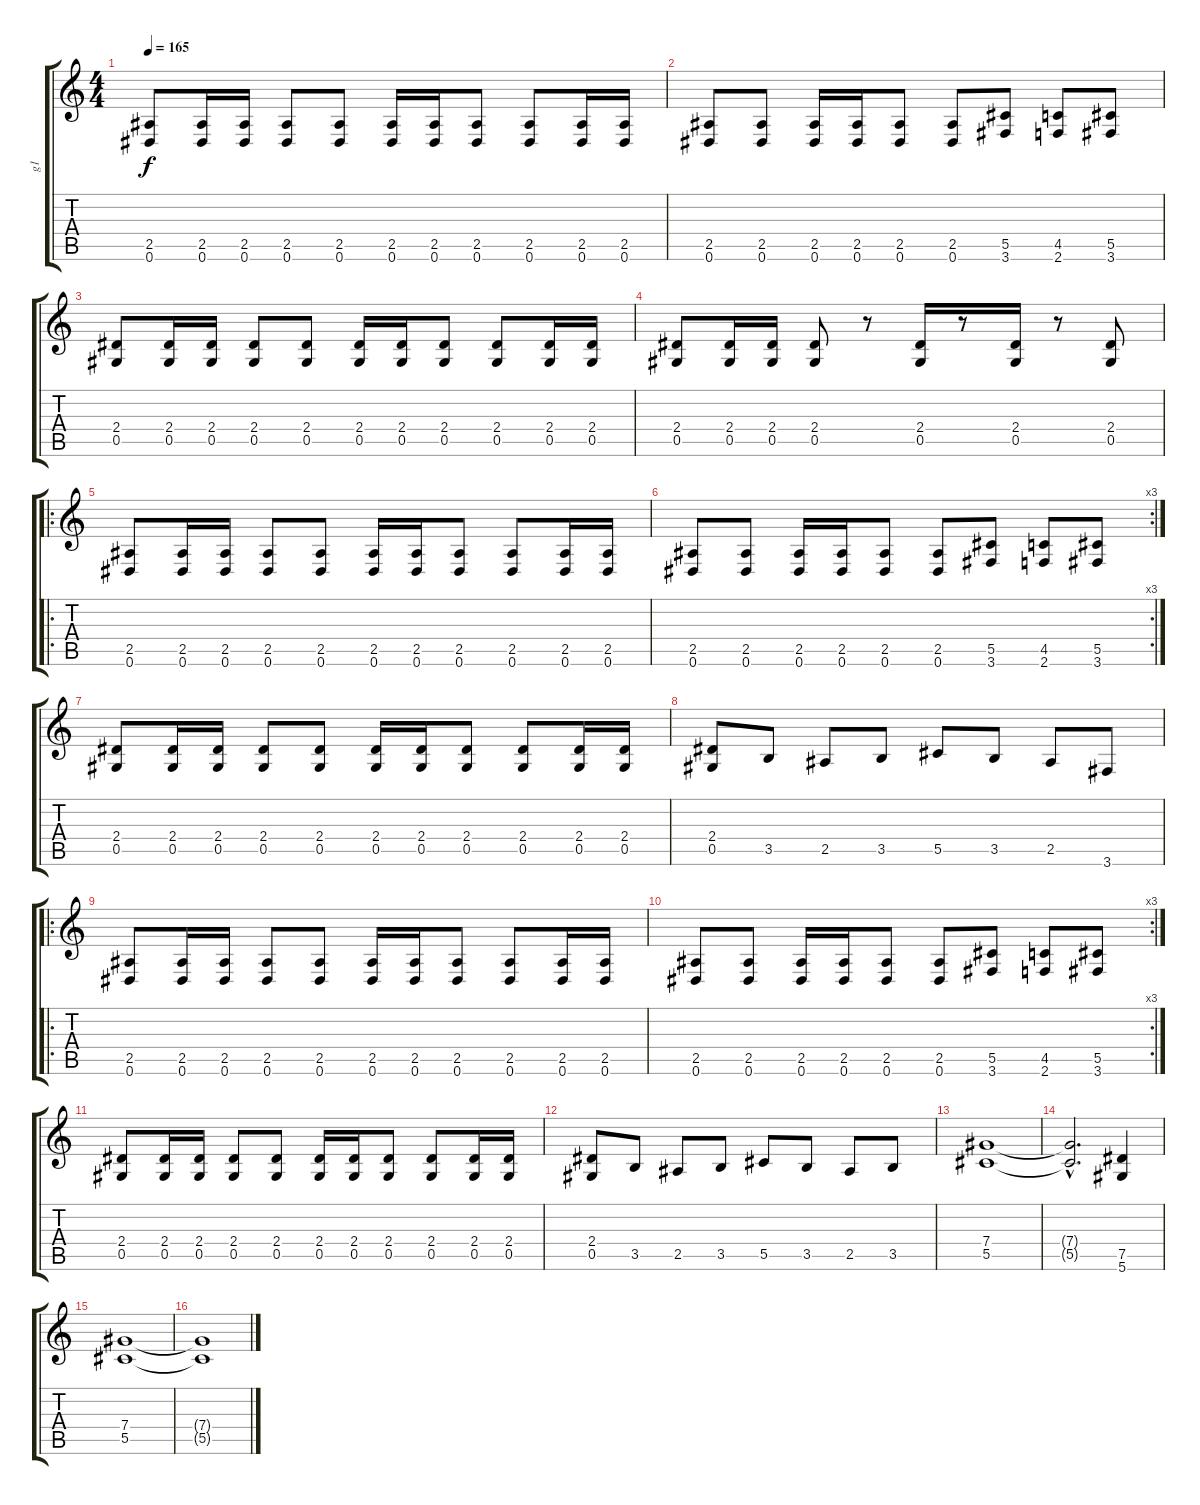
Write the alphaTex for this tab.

\track ("g1" "g1") {instrument distortionguitar}
\staff {score tabs}
\tuning (Eb4 Bb3 Gb3 Db3 Ab2 Eb2) {hide}
\ts (4 4)
\tempo 165
\clef g2
\ks c
(2.5 0.6).8{dy f} (2.5 0.6).16 (2.5 0.6).16 (2.5 0.6).8 (2.5 0.6).8 (2.5 0.6).16 (2.5 0.6).16 (2.5 0.6).8 (2.5 0.6).8 (2.5 0.6).16 (2.5 0.6).16 |
(2.5 0.6).8 (2.5 0.6).8 (2.5 0.6).16 (2.5 0.6).16 (2.5 0.6).8 (2.5 0.6).8 (5.5 3.6).8 (4.5 2.6).8 (5.5 3.6).8 |
(2.4 0.5).8 (2.4 0.5).16 (2.4 0.5).16 (2.4 0.5).8 (2.4 0.5).8 (2.4 0.5).16 (2.4 0.5).16 (2.4 0.5).8 (2.4 0.5).8 (2.4 0.5).16 (2.4 0.5).16 |
(2.4 0.5).8 (2.4 0.5).16 (2.4 0.5).16 (2.4 0.5).8 r.8 (2.4 0.5).16 r.8 (2.4 0.5).16 r.8 (2.4 0.5).8 |
\ro
(2.5 0.6).8 (2.5 0.6).16 (2.5 0.6).16 (2.5 0.6).8 (2.5 0.6).8 (2.5 0.6).16 (2.5 0.6).16 (2.5 0.6).8 (2.5 0.6).8 (2.5 0.6).16 (2.5 0.6).16 |
\rc 3
(2.5 0.6).8 (2.5 0.6).8 (2.5 0.6).16 (2.5 0.6).16 (2.5 0.6).8 (2.5 0.6).8 (5.5 3.6).8 (4.5 2.6).8 (5.5 3.6).8 |
(2.4 0.5).8 (2.4 0.5).16 (2.4 0.5).16 (2.4 0.5).8 (2.4 0.5).8 (2.4 0.5).16 (2.4 0.5).16 (2.4 0.5).8 (2.4 0.5).8 (2.4 0.5).16 (2.4 0.5).16 |
(2.4 0.5).8 3.5.8 2.5.8 3.5.8 5.5.8 3.5.8 2.5.8 3.6.8 |
\ro
(2.5 0.6).8 (2.5 0.6).16 (2.5 0.6).16 (2.5 0.6).8 (2.5 0.6).8 (2.5 0.6).16 (2.5 0.6).16 (2.5 0.6).8 (2.5 0.6).8 (2.5 0.6).16 (2.5 0.6).16 |
\rc 3
(2.5 0.6).8 (2.5 0.6).8 (2.5 0.6).16 (2.5 0.6).16 (2.5 0.6).8 (2.5 0.6).8 (5.5 3.6).8 (4.5 2.6).8 (5.5 3.6).8 |
(2.4 0.5).8 (2.4 0.5).16 (2.4 0.5).16 (2.4 0.5).8 (2.4 0.5).8 (2.4 0.5).16 (2.4 0.5).16 (2.4 0.5).8 (2.4 0.5).8 (2.4 0.5).16 (2.4 0.5).16 |
(2.4 0.5).8 3.5.8 2.5.8 3.5.8 5.5.8 3.5.8 2.5.8 3.5.8 |
(7.4 5.5).1 |
(7.4{hac t} 5.5{hac t}).2{d} (7.5 5.6).4 |
(7.4 5.5).1 |
(7.4{t} 5.5{t}).1
